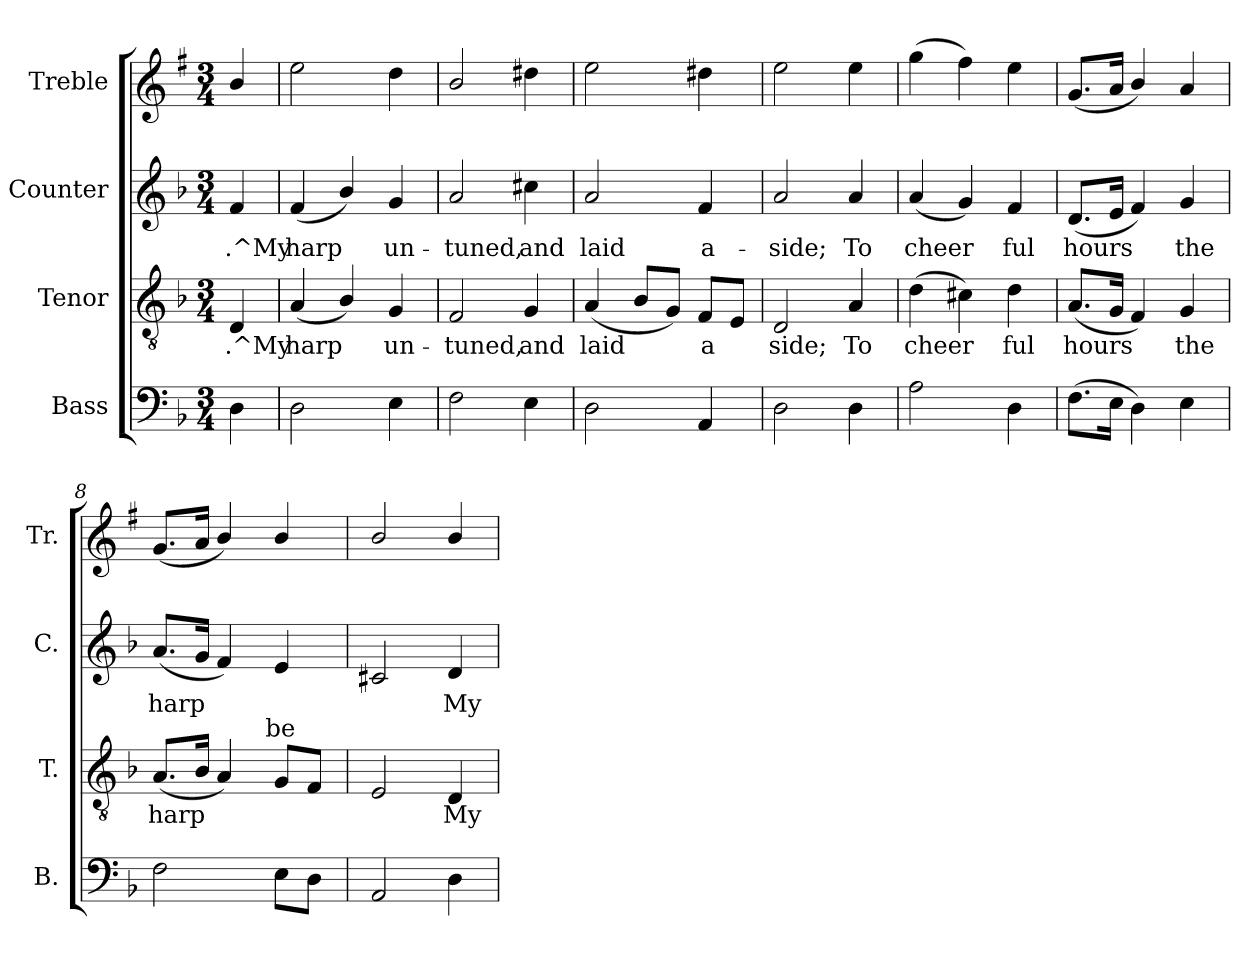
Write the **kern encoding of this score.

**kern	**text	**kern	**text	**kern	**text	**kern
*part4	*part4	*part3	*part3	*part2	*part2	*part1
*staff4	*staff4	*staff3	*staff3	*staff2	*staff2	*staff1
*I"Bass	*	*I"Tenor	*	*I"Counter	*	*I"Treble
*I'B.	*	*I'T.	*	*I'C.	*	*I'Tr.
!!LO:PB:g=z
*stria5	*	*stria5	*	*stria5	*	*stria5
*clefF4	*	*clefGv2	*	*clefG2	*	*clefG2
*	*	*	*	*	*	*ITrd1c2
*k[b-]	*	*k[b-]	*	*k[b-]	*	*k[b-]
*F:	*	*F:	*	*F:	*	*F:
*M3/4	*	*M3/4	*	*M3/4	*	*M3/4
=1	=1	=1	=1	=1	=1	=1
!	!LO:LY:b	!	!LO:LY:a:rj	!	!LO:LY:b:rj	!
4D\	.	4D/	.^My	4f</	.^My	4a/
=2	=2	=2	=2	=2	=2	=2
!	!LO:LY:b	!	!LO:LY:a:rj	!	!LO:LY:b:rj	!
2D\	.	(<4A/	harp	(<4f/	harp	2dd\
!	!	!	!LO:LY:a:rj	!	!LO:LY:b:rj	!
.	.	4B-/)	.	4b-/)	.	.
!	!LO:LY:b	!	!LO:LY:a:rj	!	!LO:LY:b:rj	!
4E\	.	4G/	un-	4g/	un-	4cc\
=3	=3	=3	=3	=3	=3	=3
!	!LO:LY:b	!	!LO:LY:a:rj	!	!LO:LY:b:rj	!
2F\	.	2F/	-tuned,	2a/	-tuned,	2a/
!	!LO:LY:b	!	!LO:LY:a:rj	!	!LO:LY:b:rj	!
4E\	.	4G/	and	4cc#X\	and	4cc#X\
=4	=4	=4	=4	=4	=4	=4
!	!LO:LY:b	!	!LO:LY:a:rj	!	!LO:LY:b:rj	!
2D\	.	(<4A/	laid	2a/	laid	2dd\
!	!	!	!LO:LY:a:rj	!	!	!
.	.	8B-/L	.	.	.	.
!	!	!	!LO:LY:a:rj	!	!	!
.	.	8G/J)	.	.	.	.
!	!LO:LY:b	!	!LO:LY:a:rj	!	!LO:LY:b:rj	!
4AA/	.	8F/L	a-	4f/	a-	4cc#X\
!	!	!	!LO:LY:a:rj	!	!	!
.	.	8E/J	--	.	.	.
=5	=5	=5	=5	=5	=5	=5
!	!LO:LY:b	!	!LO:LY:a:rj	!	!LO:LY:b:rj	!
2D\	.	2D/	-side;	2a/	-side;	2dd\
!	!LO:LY:b	!	!LO:LY:a:rj	!	!LO:LY:b:rj	!
4D\	.	4A/	To	4a/	To	4dd\
=6	=6	=6	=6	=6	=6	=6
!	!LO:LY:b	!	!LO:LY:a:rj	!	!LO:LY:b:rj	!
2A\	.	(>4d\	cheer-	(<4a/	cheer-	(>4ff\
!	!	!	!LO:LY:a:rj	!	!LO:LY:b:rj	!
.	.	4c#X\)	--	4g/)	--	4ee\)
!	!LO:LY:b	!	!LO:LY:a:rj	!	!LO:LY:b:rj	!
4D\	.	4d\	-ful	4f/	-ful	4dd\
=7	=7	=7	=7	=7	=7	=7
!	!LO:LY:b	!	!LO:LY:a:rj	!	!LO:LY:b:rj	!
(>8.F\L	.	(<8.A/L	hours	(<8.d/L	hours	(<8.f/L
!	!LO:LY:b	!	!LO:LY:a:rj	!	!LO:LY:b:rj	!
16E\J	.	16G/J	.	16e/J	.	16g/J
!	!LO:LY:b	!	!LO:LY:a:rj	!	!LO:LY:b:rj	!
4D\)	.	4F/)	.	4f/)	.	4a/)
!	!LO:LY:b	!	!LO:LY:a:rj	!	!LO:LY:b:rj	!
4E\	.	4G/	the	4g/	the	4g/
=8	=8	=8	=8	=8	=8	=8
!	!LO:LY:b	!	!LO:LY:a:rj	!	!LO:LY:b:rj	!
*	*	*^	*	*	*	*
2F\	.	(<8.A/L	4ryy	harp	(<8.a/L	harp	(<8.f/L
!	!	!	!	!LO:LY:a:rj	!	!LO:LY:b:rj	!
.	.	16B-/J	.	.	16g/J	.	16g/J
!	!	!	!	!LO:LY:a:rj	!	!LO:LY:b:rj	!
.	.	4A/)	8...ryy	.	4f/)	.	4a/)
!	!	!	!LO:TX:a:t=be	!	!	!	!
.	.	.	4ryy	.	.	.	.
!	!LO:LY:b	!	!	!LO:LY:a:rj	!	!LO:LY:b:rj	!
8E\L	.	8G/L	.	.	4e/	.	4a/
!	!LO:LY:b	!	!	!LO:LY:a:rj	!	!	!
8D\J	.	8F/J	.	.	.	.	.
.	.	.	64ryy	.	.	.	.
=9	=9	=9	=9	=9	=9	=9	=9
!	!	!LO:TX:a:t=longs;	!	!	!	!	!
!	!LO:LY:b	!	!	!LO:LY:a:rj	!	!LO:LY:b:rj	!
*	*	*v	*v	*	*	*	*
2AA/	.	2E/	.	2c#X/	.	2a/
!	!LO:LY:b	!	!LO:LY:a:rj	!	!LO:LY:b:rj	!
4D\	.	4D/	My	4d/	My	4a>/
=	=	=	=	=	=	=
*-	*-	*-	*-	*-	*-	*-
